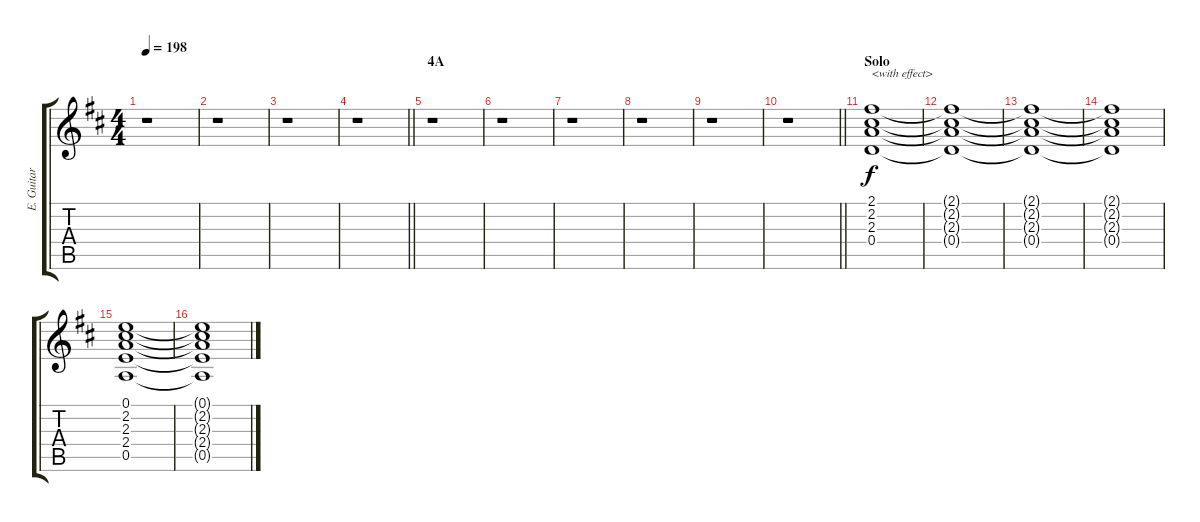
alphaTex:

\track ("E. Guitar III" "E. Guitar ") {instrument overdrivenguitar}
\staff {score tabs}
\tuning (E4 B3 G3 D3 A2 E2) {hide}
\ts (4 4)
\tempo 198
\clef g2
\ks d
r.1{dy f} |
r.1 |
r.1 |
\barLineRight lightlight
r.1 |
\section ("" "4A")
r.1 |
r.1 |
r.1 |
r.1 |
r.1 |
\barLineRight lightlight
r.1 |
\section ("" "Solo")
(2.1 2.2 2.3 0.4).1{txt "<with effect>"} |
(2.1{t} 2.2{t} 2.3{t} 0.4{t}).1 |
(2.1{t} 2.2{t} 2.3{t} 0.4{t}).1 |
(2.1{t} 2.2{t} 2.3{t} 0.4{t}).1 |
(0.1 2.2 2.3 2.4 0.5).1 |
(0.1{t} 2.2{t} 2.3{t} 2.4{t} 0.5{t}).1
